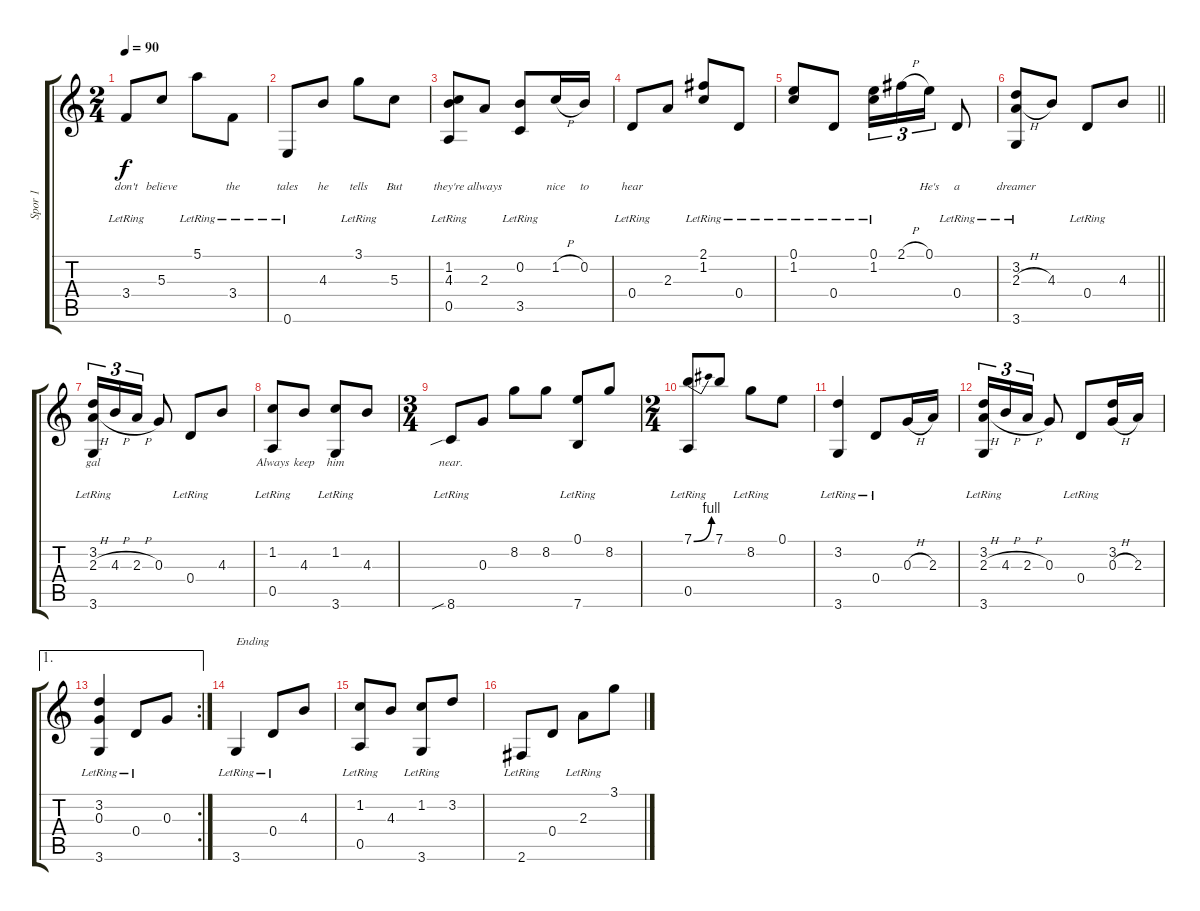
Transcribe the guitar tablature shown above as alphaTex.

\track ("Spor 1" "Spor 1") {instrument acousticguitarsteel}
\staff {score tabs}
\tuning (E4 B3 G3 D3 A2 E2) {hide}
\ts (2 4)
\tempo 90
\clef g2
\ks c
3.4{lr}.8{lyrics (0 "don't") lyrics (1 "") lyrics (2 "") lyrics (3 "") lyrics (4 "") dy f} 5.3.8{lyrics (0 "believe") lyrics (1 "") lyrics (2 "") lyrics (3 "") lyrics (4 "")} 5.1{lr}.8{lyrics (0 "") lyrics (1 "") lyrics (2 "") lyrics (3 "") lyrics (4 "")} 3.4{lr}.8{lyrics (0 "the") lyrics (1 "") lyrics (2 "") lyrics (3 "") lyrics (4 "")} |
0.6{lr}.8{lyrics (0 "tales") lyrics (1 "") lyrics (2 "") lyrics (3 "") lyrics (4 "")} 4.3.8{lyrics (0 "he") lyrics (1 "") lyrics (2 "") lyrics (3 "") lyrics (4 "")} 3.1{lr}.8{lyrics (0 "tells") lyrics (1 "") lyrics (2 "") lyrics (3 "") lyrics (4 "")} 5.3.8{lyrics (0 "But") lyrics (1 "") lyrics (2 "") lyrics (3 "") lyrics (4 "")} |
(1.2 4.3 0.5{lr}).8{lyrics (0 "they're") lyrics (1 "") lyrics (2 "") lyrics (3 "") lyrics (4 "")} 2.3.8{lyrics (0 "allways") lyrics (1 "") lyrics (2 "") lyrics (3 "") lyrics (4 "")} (0.2 3.5{lr}).8{lyrics (0 "") lyrics (1 "") lyrics (2 "") lyrics (3 "") lyrics (4 "")} 1.2{h}.16{lyrics (0 "nice") lyrics (1 "") lyrics (2 "") lyrics (3 "") lyrics (4 "")} 0.2.16{lyrics (0 "to") lyrics (1 "") lyrics (2 "") lyrics (3 "") lyrics (4 "")} |
0.4{lr}.8{lyrics (0 "hear") lyrics (1 "") lyrics (2 "") lyrics (3 "") lyrics (4 "")} 2.3.8{lyrics (0 "") lyrics (1 "") lyrics (2 "") lyrics (3 "") lyrics (4 "")} (2.1{lr} 1.2{lr}).8{lyrics (0 "") lyrics (1 "") lyrics (2 "") lyrics (3 "") lyrics (4 "")} 0.4{lr}.8{lyrics (0 "") lyrics (1 "") lyrics (2 "") lyrics (3 "") lyrics (4 "")} |
(0.1{lr} 1.2{lr}).8{lyrics (0 "") lyrics (1 "") lyrics (2 "") lyrics (3 "") lyrics (4 "")} 0.4{lr}.8{lyrics (0 "") lyrics (1 "") lyrics (2 "") lyrics (3 "") lyrics (4 "")} (0.1{lr} 1.2{lr}).16{tu (3 2) lyrics (0 "") lyrics (1 "") lyrics (2 "") lyrics (3 "") lyrics (4 "")} 2.1{h}.16{tu (3 2) lyrics (0 "") lyrics (1 "") lyrics (2 "") lyrics (3 "") lyrics (4 "")} 0.1.16{tu (3 2) lyrics (0 "He's") lyrics (1 "") lyrics (2 "") lyrics (3 "") lyrics (4 "")} 0.4{lr}.8{lyrics (0 "a") lyrics (1 "") lyrics (2 "") lyrics (3 "") lyrics (4 "")} |
\barLineRight lightlight
(3.2 2.3{h} 3.6{lr}).8{lyrics (0 "dreamer") lyrics (1 "") lyrics (2 "") lyrics (3 "") lyrics (4 "")} 4.3.8{lyrics (0 "") lyrics (1 "") lyrics (2 "") lyrics (3 "") lyrics (4 "")} 0.4{lr}.8{lyrics (0 "") lyrics (1 "") lyrics (2 "") lyrics (3 "") lyrics (4 "")} 4.3.8{lyrics (0 "") lyrics (1 "") lyrics (2 "") lyrics (3 "") lyrics (4 "")} |
(3.2 2.3{h} 3.6{lr}).16{tu (3 2) lyrics (0 "gal") lyrics (1 "") lyrics (2 "") lyrics (3 "") lyrics (4 "")} 4.3{h}.16{tu (3 2) lyrics (0 "") lyrics (1 "") lyrics (2 "") lyrics (3 "") lyrics (4 "")} 2.3{h}.16{tu (3 2) lyrics (0 "") lyrics (1 "") lyrics (2 "") lyrics (3 "") lyrics (4 "")} 0.3.8{lyrics (0 "") lyrics (1 "") lyrics (2 "") lyrics (3 "") lyrics (4 "")} 0.4{lr}.8{lyrics (0 "") lyrics (1 "") lyrics (2 "") lyrics (3 "") lyrics (4 "")} 4.3.8{lyrics (0 "") lyrics (1 "") lyrics (2 "") lyrics (3 "") lyrics (4 "")} |
(1.2 0.5{lr}).8{lyrics (0 "Always") lyrics (1 "") lyrics (2 "") lyrics (3 "") lyrics (4 "")} 4.3.8{lyrics (0 "keep") lyrics (1 "") lyrics (2 "") lyrics (3 "") lyrics (4 "")} (1.2 3.6{lr}).8{lyrics (0 "him") lyrics (1 "") lyrics (2 "") lyrics (3 "") lyrics (4 "")} 4.3.8{lyrics (0 "") lyrics (1 "") lyrics (2 "") lyrics (3 "") lyrics (4 "")} |
\ts (3 4)
8.6{sib lr}.8{lyrics (0 "near.") lyrics (1 "") lyrics (2 "") lyrics (3 "") lyrics (4 "")} 0.3.8 8.2.8 8.2.8 (0.1 7.6{lr}).8 8.2.8 |
\ts (2 4)
(7.1{be (bend 0 0 60 4)} 0.5{lr}).8 7.1.8 8.2{lr}.8 0.1.8 |
(3.2 3.6{lr}).4 0.4{lr}.8 0.3{h}.16 2.3.16 |
(3.2 2.3{h} 3.6{lr}).16{tu (3 2)} 4.3{h}.16{tu (3 2)} 2.3{h}.16{tu (3 2)} 0.3.8 0.4{lr}.8 (3.2 0.3{h}).16 2.3.16 |
\ae 1
\rc 2
(3.2 0.3 3.6{lr}).4 0.4{lr}.8 0.3.8 |
3.6{lr}.4{txt "Ending"} 0.4{lr}.8 4.3.8 |
(1.2 0.5{lr}).8 4.3.8 (1.2 3.6{lr}).8 3.2.8 |
2.6{lr}.8 0.4.8 2.3{lr}.8 3.1.8
